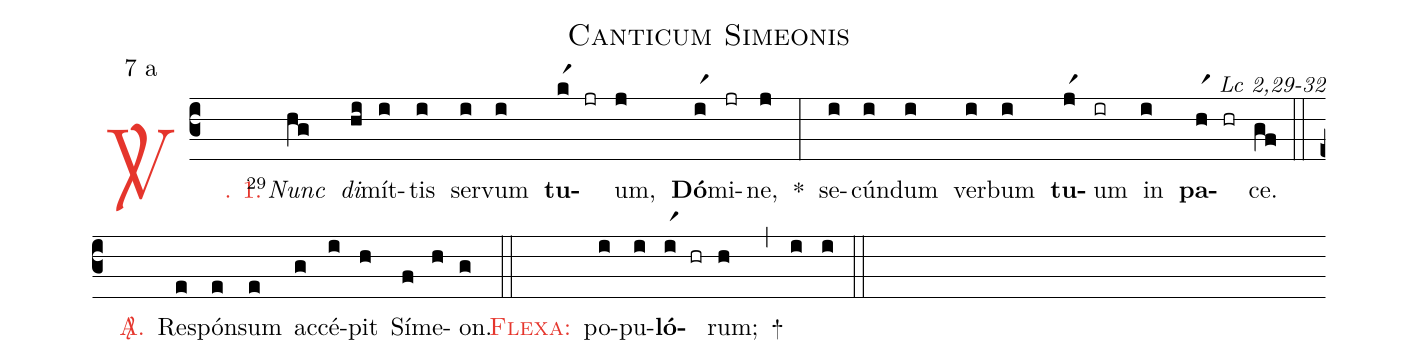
name: Canticum Simeonis;
mode: 7;
mode-differentia: a;
commentary: Lc 2,29-32;
%%
(c3)

<c><sp>V/</sp>. 1.</c>() <v>\VSup{29}</v><i>Nunc</i>(hg) <i>di</i>(hi)mít(i)tis(i) ser(i)vum(i) <b>tu</b>(kr1 jr)um,(j) <b>Dó</b>(ir1)mi(jr)ne,(j) *(:) se(i)cún(i)dum(i) ver(i)bum(i) <b>tu</b>(jr1)um(ir) in(i) <b>pa</b>(hr1 hr)ce.(gf)

(::)

<nlba><c><sp>A/</sp>.</c>() Re</nlba>(e)spón(e)sum(e) ac(g)cé(i)pit(h) Sí(f)me(h)on.(g)

(::)

<nlba><c><sc>Flexa</sc>:</c>() po</nlba>(i)pu(i)<b>ló</b>(ir1 hr)rum;(h) +(,) (i) (i)

(::)
